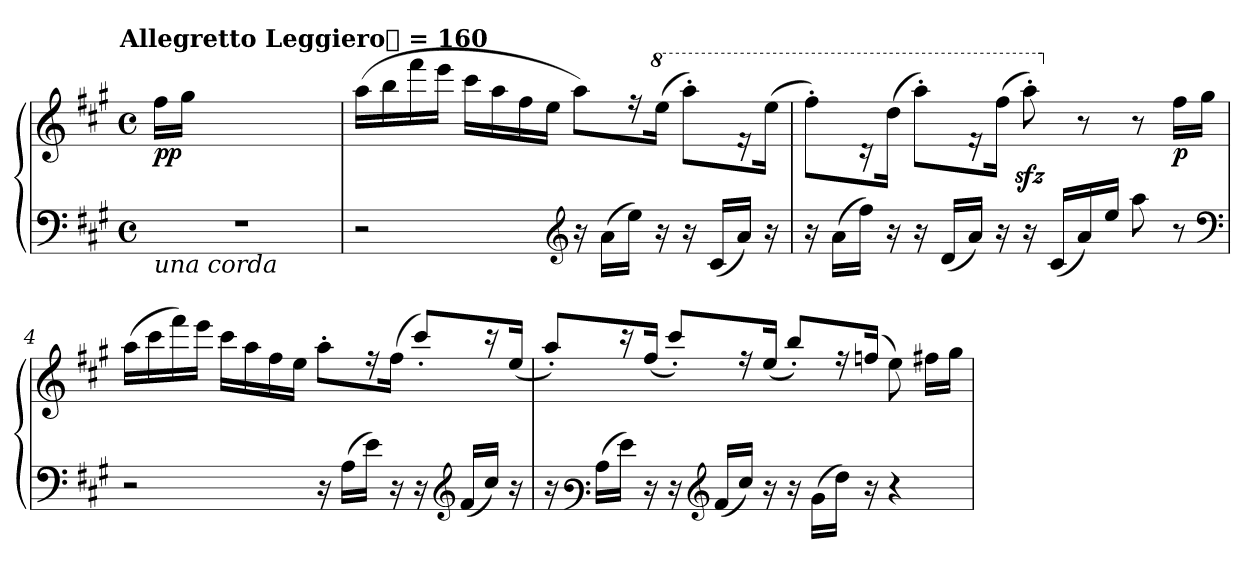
**kern	**kern	**dynam
*part1	*part1	*part1
*staff2	*staff1	*staff1/2
*clefF4	*clefG2	*
*k[f#c#g#]	*k[f#c#g#]	*
!!LO:TX:omd:t=Allegretto Leggiero𝅘𝅥 = 160
*M4/4	*M4/4	*
*met(c)	*met(c)	*
*MM160	*MM160	*
=1	=1	=1
!LO:TX:b:i:t=una corda	!	!
!	!	!LO:DY:b
1r	16ff#\LL	pp
.	16gg#\JJ	.
.	2..ryy	.
=2	=2	=2
2r	(>16aa\LL	.
.	16bb\	.
.	16fff#\	.
.	16eee\JJ	.
.	16ccc#\LL	.
.	16aa\	.
.	16ff#\	.
.	16ee\JJ	.
*clefG2	*	*
16r	8aa\L)	.
(>16a\LL	.	.
16ee\JJ)	16rff	.
*	*8va	*
16r	(>16eee\Jk	.
16r	8aaa'\L)	.
(<16c#/LL	.	.
16a/JJ)	16rff	.
16r	(>16eee\Jk	.
=3	=3	=3
16r	8fff#'\L)	.
(>16a\LL	.	.
16ff#\JJ)	16rdd	.
16r	(>16ddd\Jk	.
16r	8aaa'\L)	.
(<16d/LL	.	.
16a/JJ)	16rff	.
16r	(>16fff#\Jk	.
16r	8aaazz<'\)	.
(<16c#/LL	.	.
*	*X8va	*
16a/)	8r	.
16ee/JJ	.	.
8aa\	8r	.
!	!	!LO:DY:b
8r	16ff#\LL	p
.	16gg#\JJ	.
*clefF4	*	*
!!LO:LB:g=z
=4	=4	=4
2r	(>16aa\LL	.
.	16ccc#\	.
.	16fff#\)	.
.	16eee\JJ	.
.	16ccc#\LL	.
.	16aa\	.
.	16ff#\	.
.	16ee\JJ	.
16r	8aa'\L	.
(>16A\LL	.	.
16e\JJ)	16rff	.
16r	(>16ff#\Jk	.
16r	8ccc#'/L)	.
*clefG2	*	*
(<16f#/LL	.	.
16cc#/JJ)	16rccc	.
16r	(<16ee/Jk	.
=5	=5	=5
16r	8aa'/L)	.
*clefF3	*	*
(>16c#\LL	.	.
16g#\JJ)	16rccc	.
16r	(<16ff#/Jk	.
16r	8ccc#'/L)	.
*clefG2	*	*
(<16f#/LL	.	.
16cc#/JJ)	16rff	.
16r	(<16ee/Jk	.
16r	8bb'/L)	.
(>16g#\LL	.	.
16dd\JJ)	16r	.
16r	(>16ffn/Jk	.
4r	8ee\)	.
.	16ff#X\LL	.
.	16gg#\JJ	.
=	=	=
*-	*-	*-
